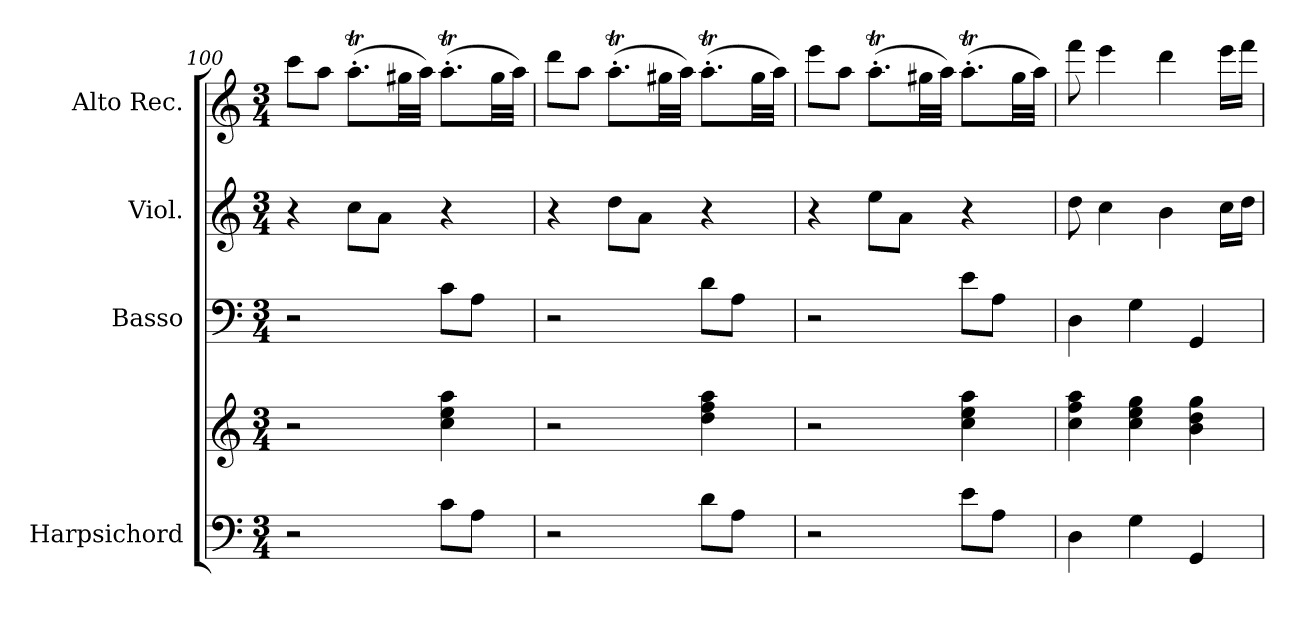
**kern	**kern	**kern	**kern	**kern
*part4	*part4	*part3	*part2	*part1
*staff5	*staff4	*staff3	*staff2	*staff1
*I"Harpsichord	*	*I"Basso	*I"Viol.	*I"Alto Rec.
*I'Hch.	*	*I'Bass.	*	*I'A.
*clefF4	*clefG2	*clefF4	*clefG2	*clefG2
*k[]	*k[]	*k[]	*k[]	*k[]
*M3/4	*M3/4	*M3/4	*M3/4	*M3/4
=100	=100	=100	=100	=100
2r	2r	2r	4r	8ccc\L
.	.	.	.	8aa\J
.	.	.	8cc\L	(>8.aaT'\L
.	.	.	8a\J	.
.	.	.	.	32gg#X\LL
.	.	.	.	32aa\JJJ)
8c\L	4cc\ 4ee\ 4aa\	8c\L	4r	(>8.aaT'\L
8A\J	.	8A\J	.	.
.	.	.	.	32gg#\LL
.	.	.	.	32aa\JJJ)
=101	=101	=101	=101	=101
2r	2r	2r	4r	8ddd\L
.	.	.	.	8aa\J
.	.	.	8dd\L	(>8.aaT'\L
.	.	.	8a\J	.
.	.	.	.	32gg#X\LL
.	.	.	.	32aa\JJJ)
8d\L	4dd\ 4ff\ 4aa\	8d\L	4r	(>8.aaT'\L
8A\J	.	8A\J	.	.
.	.	.	.	32gg#\LL
.	.	.	.	32aa\JJJ)
=102	=102	=102	=102	=102
2r	2r	2r	4r	8eee\L
.	.	.	.	8aa\J
.	.	.	8ee\L	(>8.aaT'\L
.	.	.	8a\J	.
.	.	.	.	32gg#X\LL
.	.	.	.	32aa\JJJ)
8e\L	4cc\ 4ee\ 4aa\	8e\L	4r	(>8.aaT'\L
8A\J	.	8A\J	.	.
.	.	.	.	32gg#\LL
.	.	.	.	32aa\JJJ)
!!LO:LB:g=z
=103	=103	=103	=103	=103
4D\	4cc\ 4ff\ 4aa\	4D\	8dd\	8fff\
.	.	.	4cc\	4eee\
4G\	4cc\ 4ee\ 4gg\	4G\	.	.
.	.	.	4b\	4ddd\
4GG/	4b\ 4dd\ 4gg\	4GG/	.	.
.	.	.	16cc\LL	16eee\LL
.	.	.	16dd\JJ	16fff\JJ
=	=	=	=	=
*-	*-	*-	*-	*-
